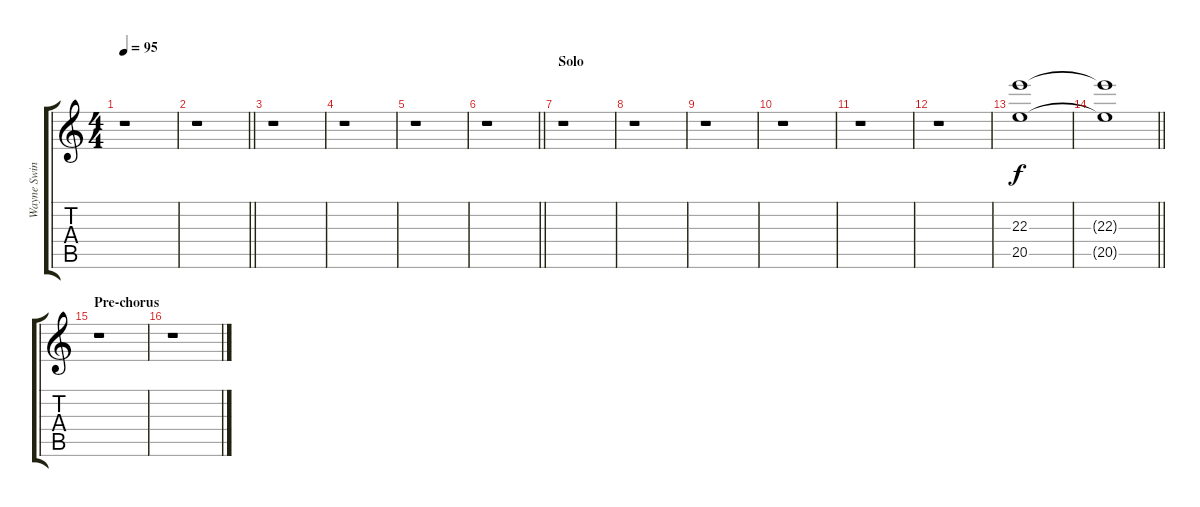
\track ("Wayne Swinny (Lead Guitar)" "Wayne Swin") {instrument distortionguitar}
\staff {score tabs}
\tuning (Eb4 Bb3 Gb3 Db3 Ab2 Db2) {hide}
\ts (4 4)
\tempo 95
\clef g2
\ks c
r.1{dy f} |
\barLineRight lightlight
r.1 |
r.1 |
r.1 |
r.1 |
\barLineRight lightlight
r.1 |
\section ("" "Solo")
r.1 |
r.1 |
r.1 |
r.1 |
r.1 |
r.1 |
(22.3 20.5).1{volume 0} |
\barLineRight lightlight
(22.3{t} 20.5{t}).1 |
\section ("" "Pre-chorus")
r.1 |
r.1
